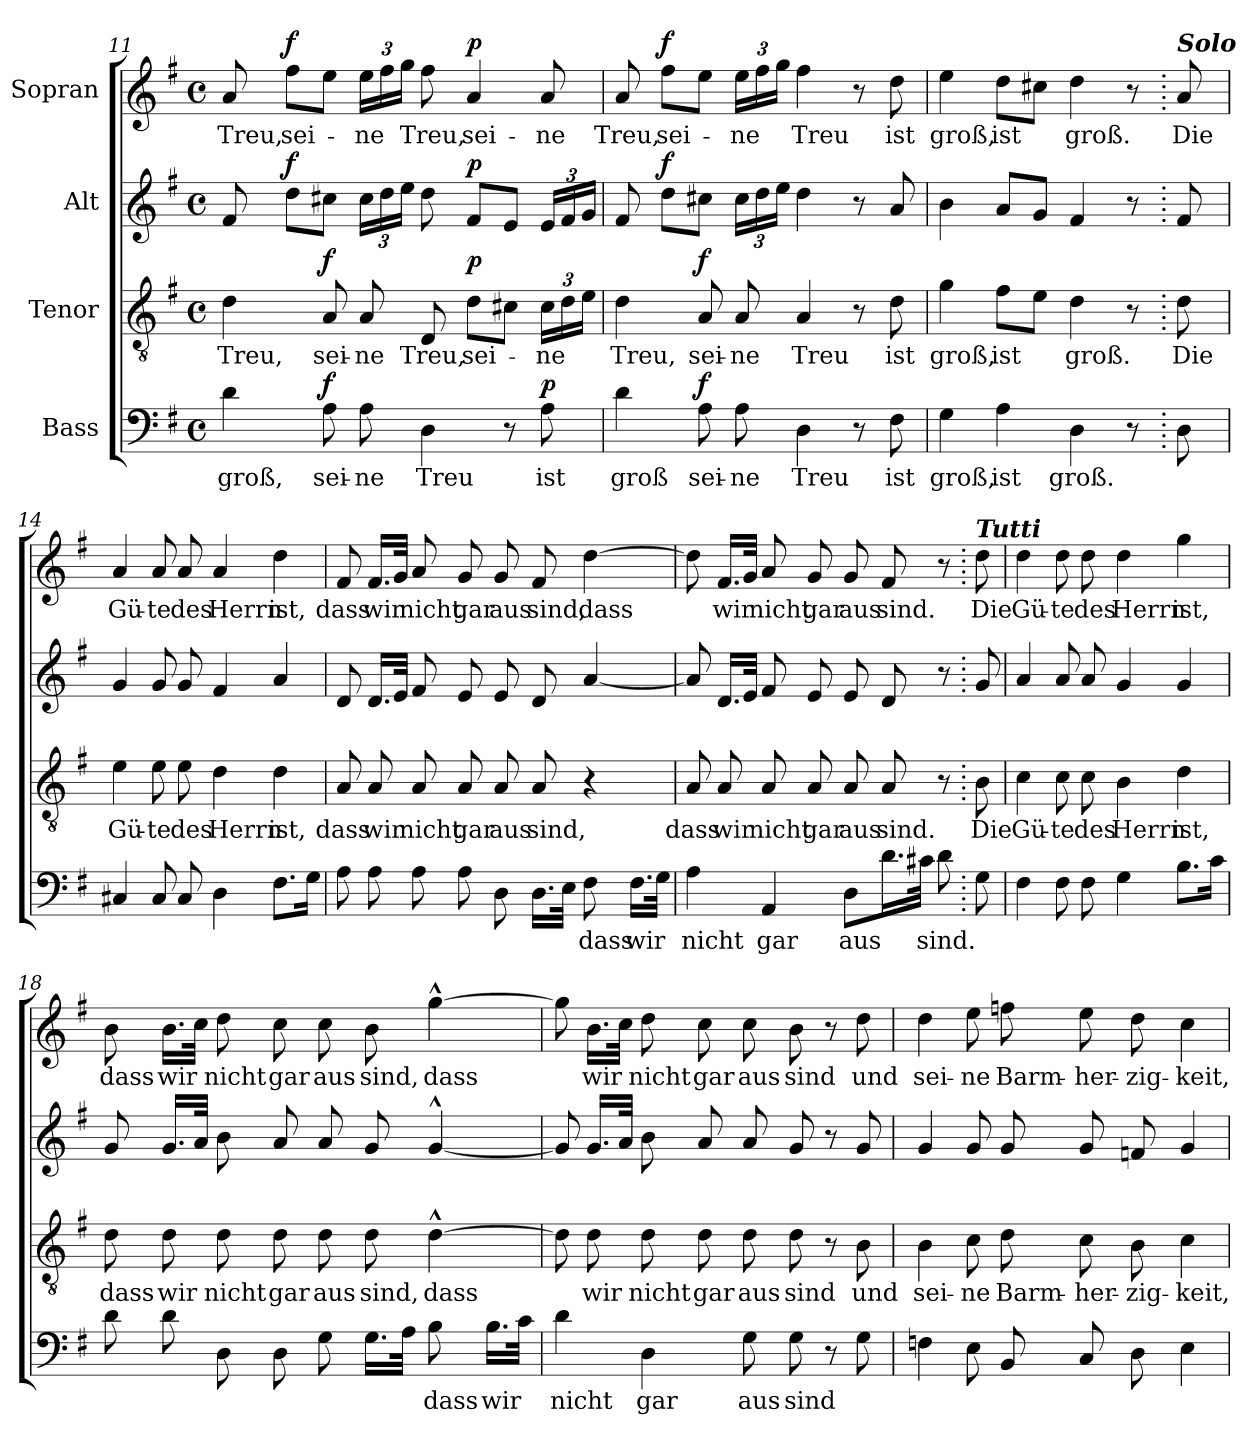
**kern	**text	**dynam	**kern	**text	**dynam	**kern	**dynam	**kern	**text	**dynam
*part4	*part4	*part4	*part3	*part3	*part3	*part2	*part2	*part1	*part1	*part1
*staff4	*staff4	*staff4	*staff3	*staff3	*staff3	*staff2	*staff2	*staff1	*staff1	*staff1
*I"Bass	*	*	*I"Tenor	*	*	*I"Alt	*	*I"Sopran	*	*
*clefF4	*	*	*clefGv2	*	*	*clefG2	*	*clefG2	*	*
*k[f#]	*	*	*k[f#]	*	*	*k[f#]	*	*k[f#]	*	*
*G:	*	*	*G:	*	*	*G:	*	*G:	*	*
*M4/4	*	*	*M4/4	*	*	*M4/4	*	*M4/4	*	*
*met(c)	*	*	*met(c)	*	*	*met(c)	*	*met(c)	*	*
=11	=11	=11	=11	=11	=11	=11	=11	=11	=11	=11
4d\	groß,	.	4d\	Treu,	.	8f#/	.	8a/	Treu,	.
!	!	!	!	!	!	!	!LO:DY:a	!	!	!LO:DY:a
.	.	.	.	.	.	8dd\L	f	8ff#\L	sei-	f
!	!	!LO:DY:a	!	!	!LO:DY:a	!	!	!	!	!
8A\	sei-	f	8A/	sei-	f	8cc#X\J	.	8ee\J	.	.
*	*	*	*	*	*	*Xbrackettup	*	*Xbrackettup	*	*
8A\	-ne	.	8A/	-ne	.	24cc#\LL	.	24ee\LL	-ne	.
.	.	.	.	.	.	24dd\	.	24ff#\	.	.
.	.	.	.	.	.	24ee\JJ	.	24gg\JJ	.	.
4D\	Treu	.	8D/	Treu,	.	8dd\	.	8ff#\	Treu,	.
!	!	!	!	!	!LO:DY:a	!	!LO:DY:a	!	!	!LO:DY:a
.	.	.	8d\L	sei-	p	8f#/L	p	4a/	sei-	p
8r	.	.	8c#X\J	.	.	8e/J	.	.	.	.
*	*	*	*Xbrackettup	*	*	*	*	*	*	*
!	!	!LO:DY:a	!	!	!	!	!	!	!	!
8A\	ist	p	24c#\LL	-ne	.	24e/LL	.	8a/	-ne	.
.	.	.	24d\	.	.	24f#/	.	.	.	.
.	.	.	24e\JJ	.	.	24g/JJ	.	.	.	.
=12	=12	=12	=12	=12	=12	=12	=12	=12	=12	=12
4d\	groß	.	4d\	Treu,	.	8f#/	.	8a/	Treu,	.
!	!	!	!	!	!	!	!LO:DY:a	!	!	!LO:DY:a
.	.	.	.	.	.	8dd\L	f	8ff#\L	sei-	f
!	!	!LO:DY:a	!	!	!LO:DY:a	!	!	!	!	!
8A\	sei-	f	8A/	sei-	f	8cc#X\J	.	8ee\J	.	.
8A\	-ne	.	8A/	-ne	.	24cc#\LL	.	24ee\LL	-ne	.
.	.	.	.	.	.	24dd\	.	24ff#\	.	.
.	.	.	.	.	.	24ee\JJ	.	24gg\JJ	.	.
4D\	Treu	.	4A/	Treu	.	4dd\	.	4ff#\	Treu	.
8r	.	.	8r	.	.	8r	.	8r	.	.
8F#\	ist	.	8d\	ist	.	8a/	.	8dd\	ist	.
!!LO:LB:g=z
=13	=13	=13	=13	=13	=13	=13	=13	=13	=13	=13
4G\	groß,	.	4g\	groß,	.	4b\	.	4ee\	groß,	.
4A\	ist	.	8f#\L	ist	.	8a/L	.	8dd\L	ist	.
.	.	.	8e\J	.	.	8g/J	.	8cc#X\J	.	.
4D\	groß.	.	4d\	groß.	.	4f#/	.	4dd\	groß.	.
8r	.	.	8r	.	.	8r	.	8r	.	.
=13X2.	=13X2.	=13X2.	=13X2.	=13X2.	=13X2.	=13X2.	=13X2.	=13X2.	=13X2.	=13X2.
!	!	!	!	!	!	!	!	!LO:TX:a:Bi:t=Solo	!	!
8D\	.	.	8d\	Die	.	8f#/	.	8a/	Die	.
=14	=14	=14	=14	=14	=14	=14	=14	=14	=14	=14
4C#X/	.	.	4e\	Gü-	.	4g/	.	4a/	Gü-	.
8C#/	.	.	8e\	-te	.	8g/	.	8a/	-te	.
8C#/	.	.	8e\	des	.	8g/	.	8a/	des	.
4D\	.	.	4d\	Herrn	.	4f#/	.	4a/	Herrn	.
8.F#\L	.	.	4d\	ist,	.	4a/	.	4dd\	ist,	.
16G\Jk	.	.	.	.	.	.	.	.	.	.
=15	=15	=15	=15	=15	=15	=15	=15	=15	=15	=15
8A\	.	.	8A/	dass	.	8d/	.	8f#/	dass	.
8A\	.	.	8A/	wir	.	16.d/LL	.	16.f#/LL	wir	.
.	.	.	.	.	.	32e/JJk	.	32g/JJk	.	.
8A\	.	.	8A/	nicht	.	8f#/	.	8a/	nicht	.
8A\	.	.	8A/	gar	.	8e/	.	8g/	gar	.
8D\	.	.	8A/	aus	.	8e/	.	8g/	aus	.
16.D\LL	.	.	8A/	sind,	.	8d/	.	8f#/	sind,	.
32E\JJk	.	.	.	.	.	.	.	.	.	.
8F#\	dass	.	4r	.	.	[4a/	.	[4dd\	dass	.
16.F#\LL	wir	.	.	.	.	.	.	.	.	.
32G\JJk	.	.	.	.	.	.	.	.	.	.
!!LO:LB:g=z
=16	=16	=16	=16	=16	=16	=16	=16	=16	=16	=16
4A\	nicht	.	8A/	dass	.	8a/]	.	8dd\]	.	.
.	.	.	8A/	wir	.	16.d/LL	.	16.f#/LL	wir	.
.	.	.	.	.	.	32e/JJk	.	32g/JJk	.	.
4AA/	gar	.	8A/	nicht	.	8f#/	.	8a/	nicht	.
.	.	.	8A/	gar	.	8e/	.	8g/	gar	.
8D\L	aus	.	8A/	aus	.	8e/	.	8g/	aus	.
16.d\L	.	.	8A/	sind.	.	8d/	.	8f#/	sind.	.
32c#X\JJk	.	.	.	.	.	.	.	.	.	.
8d\	sind.	.	8r	.	.	8r	.	8r	.	.
=16X3.	=16X3.	=16X3.	=16X3.	=16X3.	=16X3.	=16X3.	=16X3.	=16X3.	=16X3.	=16X3.
!	!	!	!	!	!	!	!	!LO:TX:a:Bi:t=Tutti	!	!
8G\	.	.	8B\	Die	.	8g/	.	8dd\	Die	.
=17	=17	=17	=17	=17	=17	=17	=17	=17	=17	=17
4F#\	.	.	4c\	Gü-	.	4a/	.	4dd\	Gü-	.
8F#\	.	.	8c\	-te	.	8a/	.	8dd\	-te	.
8F#\	.	.	8c\	des	.	8a/	.	8dd\	des	.
4G\	.	.	4B\	Herrn	.	4g/	.	4dd\	Herrn	.
8.B\L	.	.	4d\	ist,	.	4g/	.	4gg\	ist,	.
16c\Jk	.	.	.	.	.	.	.	.	.	.
=18	=18	=18	=18	=18	=18	=18	=18	=18	=18	=18
8d\	.	.	8d\	dass	.	8g/	.	8b\	dass	.
8d\	.	.	8d\	wir	.	16.g/LL	.	16.b\LL	wir	.
.	.	.	.	.	.	32a/JJk	.	32cc\JJk	.	.
8D\	.	.	8d\	nicht	.	8b\	.	8dd\	nicht	.
8D\	.	.	8d\	gar	.	8a/	.	8cc\	gar	.
8G\	.	.	8d\	aus	.	8a/	.	8cc\	aus	.
16.G\LL	.	.	8d\	sind,	.	8g/	.	8b\	sind,	.
32A\JJk	.	.	.	.	.	.	.	.	.	.
8B\	dass	.	[4d^^\	dass	.	[4g^^/	.	[4gg^^\	dass	.
16.B\LL	wir	.	.	.	.	.	.	.	.	.
32c\JJk	.	.	.	.	.	.	.	.	.	.
!!LO:LB:g=z
=19	=19	=19	=19	=19	=19	=19	=19	=19	=19	=19
4d\	nicht	.	8d\]	.	.	8g/]	.	8gg\]	.	.
.	.	.	8d\	wir	.	16.g/LL	.	16.b\LL	wir	.
.	.	.	.	.	.	32a/JJk	.	32cc\JJk	.	.
4D\	gar	.	8d\	nicht	.	8b\	.	8dd\	nicht	.
.	.	.	8d\	gar	.	8a/	.	8cc\	gar	.
8G\	aus	.	8d\	aus	.	8a/	.	8cc\	aus	.
8G\	sind	.	8d\	sind	.	8g/	.	8b\	sind	.
8r	.	.	8r	.	.	8r	.	8r	.	.
8G\	.	.	8B\	und	.	8g/	.	8dd\	und	.
=20	=20	=20	=20	=20	=20	=20	=20	=20	=20	=20
4Fn\	.	.	4B\	sei-	.	4g/	.	4dd\	sei-	.
8E\	.	.	8c\	-ne	.	8g/	.	8ee\	-ne	.
8BB/	.	.	8d\	Barm-	.	8g/	.	8ffn\	Barm-	.
8C/	.	.	8c\	-her-	.	8g/	.	8ee\	-her-	.
8D\	.	.	8B\	-zig-	.	8fn/	.	8dd\	-zig-	.
4E\	.	.	4c\	-keit,	.	4g/	.	4cc\	-keit,	.
=	=	=	=	=	=	=	=	=	=	=
*-	*-	*-	*-	*-	*-	*-	*-	*-	*-	*-
